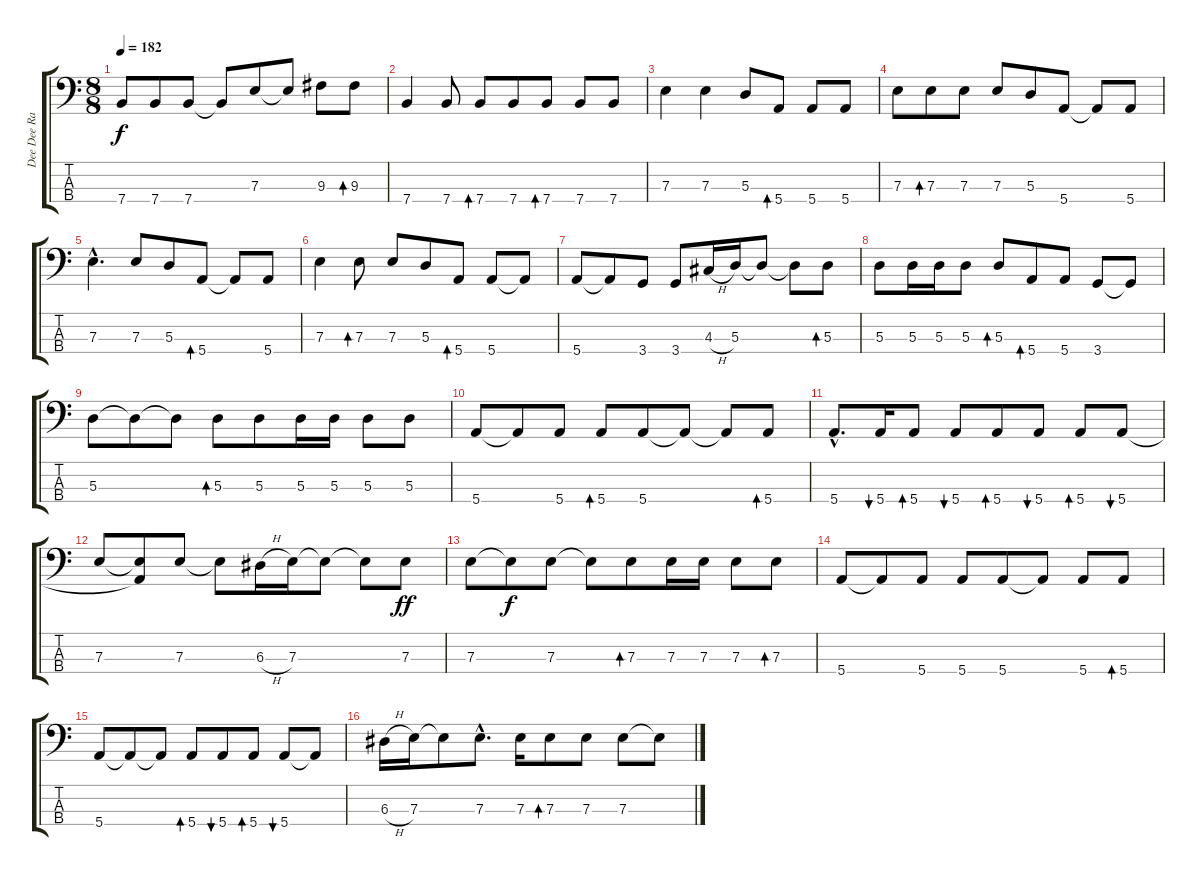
\track ("Dee Dee Ramone - Bass" "Dee Dee Ra") {instrument electricbasspick}
\staff {score tabs}
\tuning (G2 D2 A1 E1) {hide}
\ts (8 8)
\tempo 182
\clef f4
\ks c
7.4.8{dy f} 7.4.8 7.4.8 7.4{t}.8 7.3.8 7.3{t}.8 9.3.8 9.3.8{bd 240} |
7.4.4 7.4.8 7.4.8{bd 240} 7.4.8 7.4.8{bd 240} 7.4.8 7.4.8 |
7.3.4 7.3.4 5.3.8 5.4.8{bd 240} 5.4.8 5.4.8 |
7.3.8 7.3.8{bd 240} 7.3.8 7.3.8 5.3.8 5.4.8 5.4{t}.8 5.4.8 |
7.3{hac}.4{d} 7.3.8 5.3.8 5.4.8{bd 240} 5.4{t}.8 5.4.8 |
7.3.4 7.3.8{bd 240} 7.3.8 5.3.8 5.4.8{bd 240} 5.4.8 5.4{t}.8 |
5.4.8 5.4{t}.8 3.4.8 3.4.8 4.3{h}.16 5.3.16 5.3{t}.8 5.3{t}.8 5.3.8{bd 240} |
5.3.8 5.3.16 5.3.16 5.3.8 5.3.8{bd 240} 5.4.8{bd 240} 5.4.8 3.4.8 3.4{t}.8 |
5.3.8 5.3{t}.8 5.3{t}.8 5.3.8{bd 240} 5.3.8 5.3.16 5.3.16 5.3.8 5.3.8 |
5.4.8 5.4{t}.8 5.4.8 5.4.8{bd 240} 5.4.8 5.4{t}.8 5.4{t}.8 5.4.8{bd 240} |
5.4{hac}.8{d} 5.4.16{bu 120} 5.4.8{bd 240} 5.4.8{bu 240} 5.4.8{bd 240} 5.4.8{bu 240} 5.4.8{bd 240} 5.4.8{bu 240} |
7.3.8 (7.3{t} 5.4{t}).8 7.3.8 7.3{t}.8 6.3{h}.16 7.3.16 7.3{t}.8 7.3{t}.8 7.3.8{dy ff} |
7.3.8 7.3{t}.8{dy f} 7.3.8 7.3{t}.8 7.3.8{bd 240} 7.3.16 7.3.16 7.3.8 7.3.8{bd 240} |
5.4.8 5.4{t}.8 5.4.8 5.4.8 5.4.8 5.4{t}.8 5.4.8 5.4.8{bd 240} |
5.4.8 5.4{t}.8 5.4{t}.8 5.4.8{bd 240} 5.4.8{bu 240} 5.4.8{bd 240} 5.4.8{bu 240} 5.4{t}.8 |
6.3{h}.16 7.3.16 7.3{t}.8 7.3{hac}.8{d} 7.3.16 7.3.8{bd 240} 7.3.8 7.3.8 7.3{t}.8
